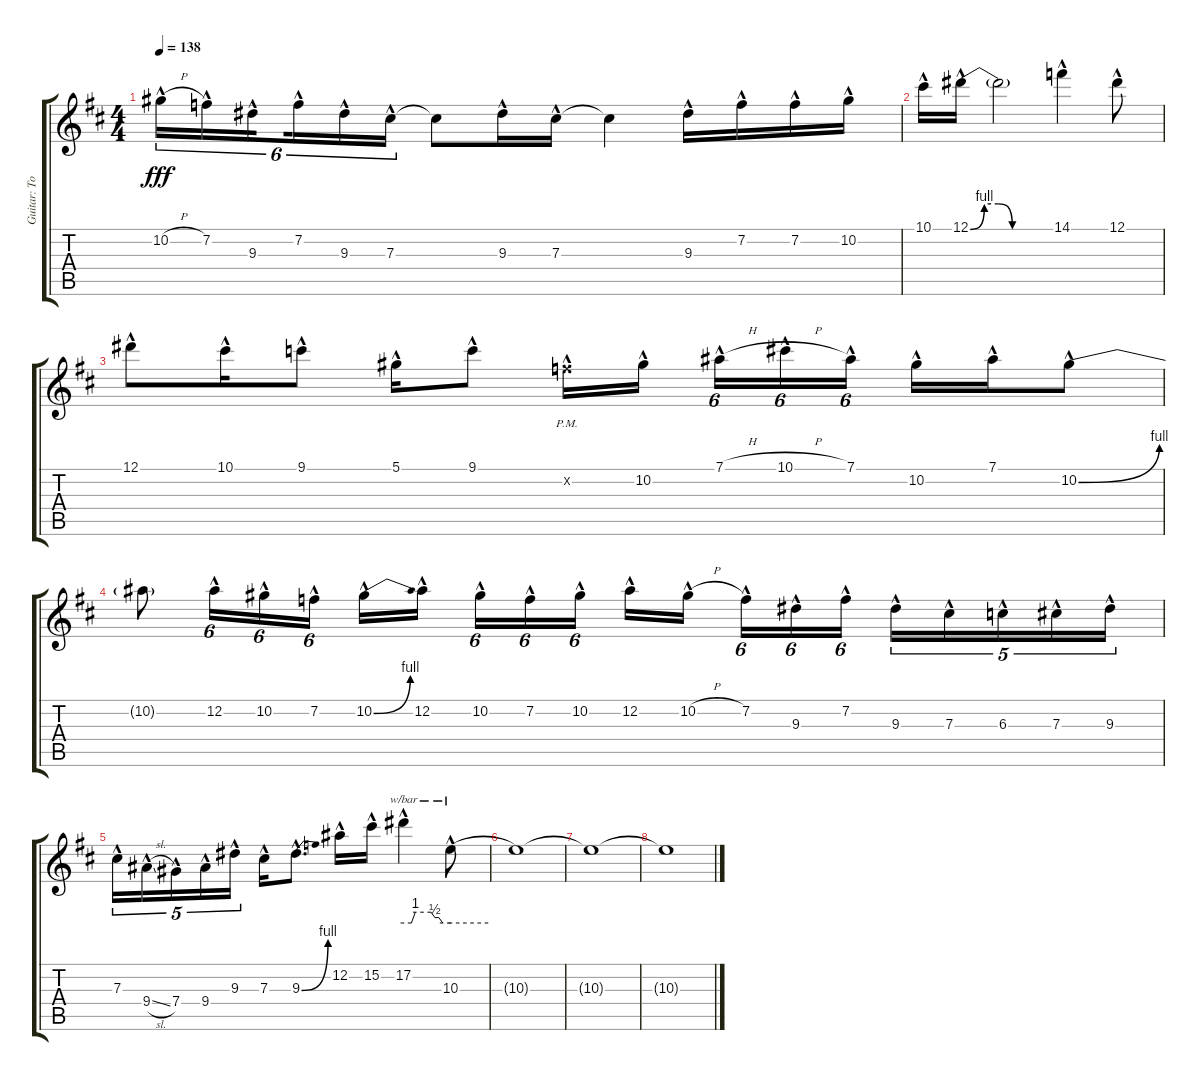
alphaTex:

\track ("Guitar: Tony" "Guitar: To") {instrument overdrivenguitar}
\staff {score tabs}
\tuning (Eb4 Bb3 Gb3 Db3 Ab2 Eb2) {hide}
\ts (4 4)
\tempo 138
\clef g2
\ks d
10.2{h hac}.16{tu (6 4) dy fff} 7.2{hac}.16{tu (6 4)} 9.3{hac}.16{tu (6 4) beam splitsecondary} 7.2{hac}.16{tu (6 4)} 9.3{hac}.16{tu (6 4)} 7.3{hac}.16{tu (6 4)} 7.3{t}.8 9.3{hac}.16 7.3{hac}.16 7.3{t}.4 9.3{hac}.16 7.2{hac}.16 7.2{hac}.16 10.2{hac}.16 |
10.1{hac}.16 12.1{be (custom 0 0 10 4 20 4 30 0 60 0) hac}.16 12.1{t}.2 14.1{hac}.4 12.1{hac}.8 |
12.1{hac}.8 10.1{hac}.16 9.1{hac}.8 5.1{hac}.16 9.1{hac}.8 7.2{hac pm x}.16 10.2{hac}.16{beam splitsecondary} 7.1{h hac}.16{tu (6 4)} 10.1{h hac}.16{tu (6 4)} 7.1{hac}.16{tu (6 4)} 10.2{hac}.16 7.1{hac}.16 10.2{be (bend 0 0 60 4) hac}.8 |
10.2{t}.8 12.2{hac}.16{tu (6 4)} 10.2{hac}.16{tu (6 4)} 7.2{hac}.16{tu (6 4)} 10.2{be (bend 0 0 60 4) hac}.16 12.2{hac}.16{beam splitsecondary} 10.2{hac}.16{tu (6 4)} 7.2{hac}.16{tu (6 4)} 10.2{hac}.16{tu (6 4)} 12.2{hac}.16 10.2{h hac}.16{beam splitsecondary} 7.2{hac}.16{tu (6 4)} 9.3{hac}.16{tu (6 4)} 7.2{hac}.16{tu (6 4)} 9.3{hac}.16{tu (5 4)} 7.3{hac}.16{tu (5 4)} 6.3{hac}.16{tu (5 4)} 7.3{hac}.16{tu (5 4)} 9.3{hac}.16{tu (5 4)} |
7.3{hac}.16{tu (5 4)} 9.4{sl hac}.16{tu (5 4)} 7.4{hac}.16{tu (5 4)} 9.4{hac}.16{tu (5 4)} 9.3{hac}.16{tu (5 4)} 7.3{hac}.16 9.3{be (bend 0 0 60 4) hac}.8{d} 12.2{hac}.16 15.2{hac}.16 17.2{hac}.4{tbe (custom default 0 0 10 0 15 4 35 4 40 2 45 2 50 0 60 0)} 10.3{hac}.8{tbe (hold default 0 0 60 0)} |
10.3{t}.1 |
10.3{t}.1 |
10.3{t}.1
